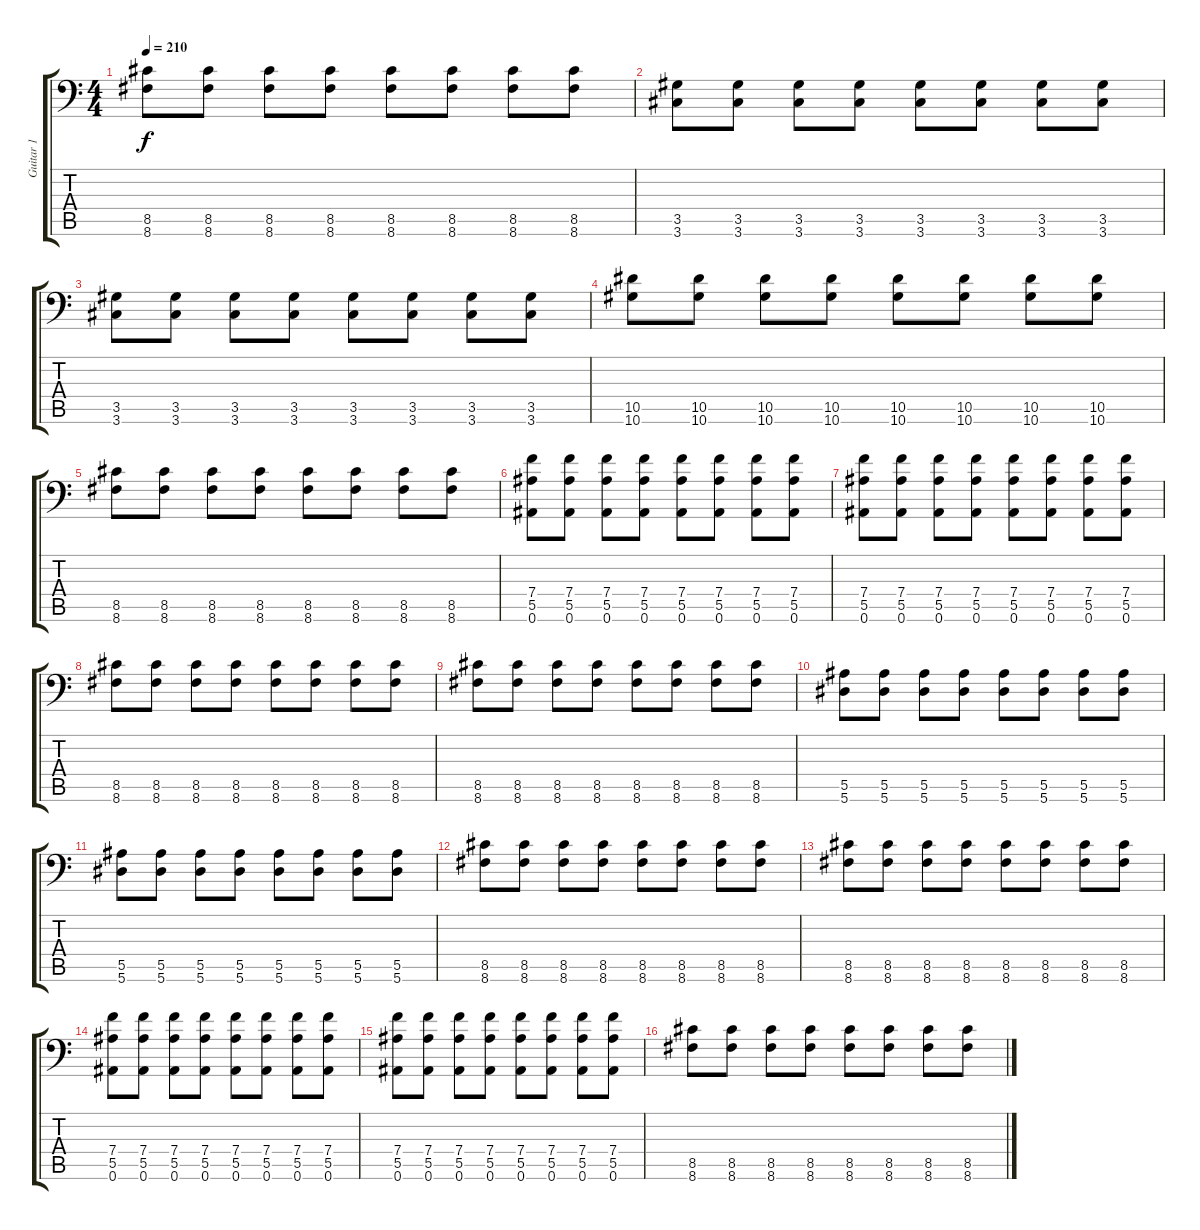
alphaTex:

\track ("Guitar 1" "Guitar 1") {instrument distortionguitar}
\staff {score tabs}
\tuning (C4 G3 Eb3 Bb2 F2 Bb1) {hide}
\ts (4 4)
\tempo 210
\clef f4
\ks c
(8.5 8.6).8{dy f} (8.5 8.6).8 (8.5 8.6).8 (8.5 8.6).8 (8.5 8.6).8 (8.5 8.6).8 (8.5 8.6).8 (8.5 8.6).8 |
(3.5 3.6).8 (3.5 3.6).8 (3.5 3.6).8 (3.5 3.6).8 (3.5 3.6).8 (3.5 3.6).8 (3.5 3.6).8 (3.5 3.6).8 |
(3.5 3.6).8 (3.5 3.6).8 (3.5 3.6).8 (3.5 3.6).8 (3.5 3.6).8 (3.5 3.6).8 (3.5 3.6).8 (3.5 3.6).8 |
(10.5 10.6).8 (10.5 10.6).8 (10.5 10.6).8 (10.5 10.6).8 (10.5 10.6).8 (10.5 10.6).8 (10.5 10.6).8 (10.5 10.6).8 |
(8.5 8.6).8 (8.5 8.6).8 (8.5 8.6).8 (8.5 8.6).8 (8.5 8.6).8 (8.5 8.6).8 (8.5 8.6).8 (8.5 8.6).8 |
(7.4 5.5 0.6).8 (7.4 5.5 0.6).8 (7.4 5.5 0.6).8 (7.4 5.5 0.6).8 (7.4 5.5 0.6).8 (7.4 5.5 0.6).8 (7.4 5.5 0.6).8 (7.4 5.5 0.6).8 |
(7.4 5.5 0.6).8 (7.4 5.5 0.6).8 (7.4 5.5 0.6).8 (7.4 5.5 0.6).8 (7.4 5.5 0.6).8 (7.4 5.5 0.6).8 (7.4 5.5 0.6).8 (7.4 5.5 0.6).8 |
(8.5 8.6).8 (8.5 8.6).8 (8.5 8.6).8 (8.5 8.6).8 (8.5 8.6).8 (8.5 8.6).8 (8.5 8.6).8 (8.5 8.6).8 |
(8.5 8.6).8 (8.5 8.6).8 (8.5 8.6).8 (8.5 8.6).8 (8.5 8.6).8 (8.5 8.6).8 (8.5 8.6).8 (8.5 8.6).8 |
(5.5 5.6).8 (5.5 5.6).8 (5.5 5.6).8 (5.5 5.6).8 (5.5 5.6).8 (5.5 5.6).8 (5.5 5.6).8 (5.5 5.6).8 |
(5.5 5.6).8 (5.5 5.6).8 (5.5 5.6).8 (5.5 5.6).8 (5.5 5.6).8 (5.5 5.6).8 (5.5 5.6).8 (5.5 5.6).8 |
(8.5 8.6).8 (8.5 8.6).8 (8.5 8.6).8 (8.5 8.6).8 (8.5 8.6).8 (8.5 8.6).8 (8.5 8.6).8 (8.5 8.6).8 |
(8.5 8.6).8 (8.5 8.6).8 (8.5 8.6).8 (8.5 8.6).8 (8.5 8.6).8 (8.5 8.6).8 (8.5 8.6).8 (8.5 8.6).8 |
(7.4 5.5 0.6).8 (7.4 5.5 0.6).8 (7.4 5.5 0.6).8 (7.4 5.5 0.6).8 (7.4 5.5 0.6).8 (7.4 5.5 0.6).8 (7.4 5.5 0.6).8 (7.4 5.5 0.6).8 |
(7.4 5.5 0.6).8 (7.4 5.5 0.6).8 (7.4 5.5 0.6).8 (7.4 5.5 0.6).8 (7.4 5.5 0.6).8 (7.4 5.5 0.6).8 (7.4 5.5 0.6).8 (7.4 5.5 0.6).8 |
(8.5 8.6).8 (8.5 8.6).8 (8.5 8.6).8 (8.5 8.6).8 (8.5 8.6).8 (8.5 8.6).8 (8.5 8.6).8 (8.5 8.6).8
